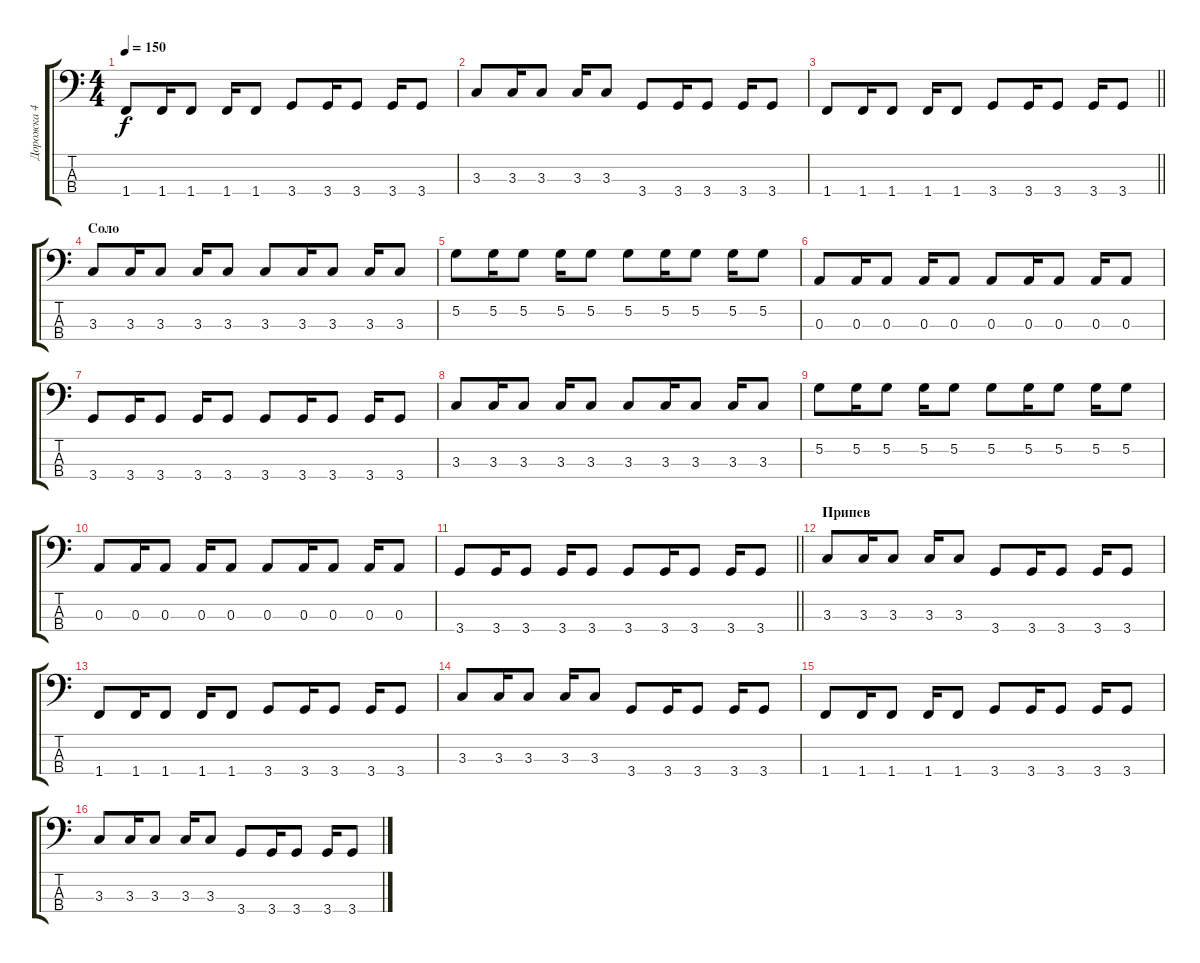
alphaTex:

\track ("Дорожка 4" "Дорожка 4") {instrument electricbassfinger}
\staff {score tabs}
\tuning (G2 D2 A1 E1) {hide}
\ts (4 4)
\tempo 150
\clef f4
\ks c
1.4.8{dy f} 1.4.16 1.4.8 1.4.16 1.4.8 3.4.8 3.4.16 3.4.8 3.4.16 3.4.8 |
3.3.8 3.3.16 3.3.8 3.3.16 3.3.8 3.4.8 3.4.16 3.4.8 3.4.16 3.4.8 |
\barLineRight lightlight
1.4.8 1.4.16 1.4.8 1.4.16 1.4.8 3.4.8 3.4.16 3.4.8 3.4.16 3.4.8 |
\section ("" "Соло")
3.3.8 3.3.16 3.3.8 3.3.16 3.3.8 3.3.8 3.3.16 3.3.8 3.3.16 3.3.8 |
5.2.8 5.2.16 5.2.8 5.2.16 5.2.8 5.2.8 5.2.16 5.2.8 5.2.16 5.2.8 |
0.3.8 0.3.16 0.3.8 0.3.16 0.3.8 0.3.8 0.3.16 0.3.8 0.3.16 0.3.8 |
3.4.8 3.4.16 3.4.8 3.4.16 3.4.8 3.4.8 3.4.16 3.4.8 3.4.16 3.4.8 |
3.3.8 3.3.16 3.3.8 3.3.16 3.3.8 3.3.8 3.3.16 3.3.8 3.3.16 3.3.8 |
5.2.8 5.2.16 5.2.8 5.2.16 5.2.8 5.2.8 5.2.16 5.2.8 5.2.16 5.2.8 |
0.3.8 0.3.16 0.3.8 0.3.16 0.3.8 0.3.8 0.3.16 0.3.8 0.3.16 0.3.8 |
\barLineRight lightlight
3.4.8 3.4.16 3.4.8 3.4.16 3.4.8 3.4.8 3.4.16 3.4.8 3.4.16 3.4.8 |
\section ("" "Припев")
3.3.8 3.3.16 3.3.8 3.3.16 3.3.8 3.4.8 3.4.16 3.4.8 3.4.16 3.4.8 |
1.4.8 1.4.16 1.4.8 1.4.16 1.4.8 3.4.8 3.4.16 3.4.8 3.4.16 3.4.8 |
3.3.8 3.3.16 3.3.8 3.3.16 3.3.8 3.4.8 3.4.16 3.4.8 3.4.16 3.4.8 |
1.4.8 1.4.16 1.4.8 1.4.16 1.4.8 3.4.8 3.4.16 3.4.8 3.4.16 3.4.8 |
3.3.8 3.3.16 3.3.8 3.3.16 3.3.8 3.4.8 3.4.16 3.4.8 3.4.16 3.4.8
